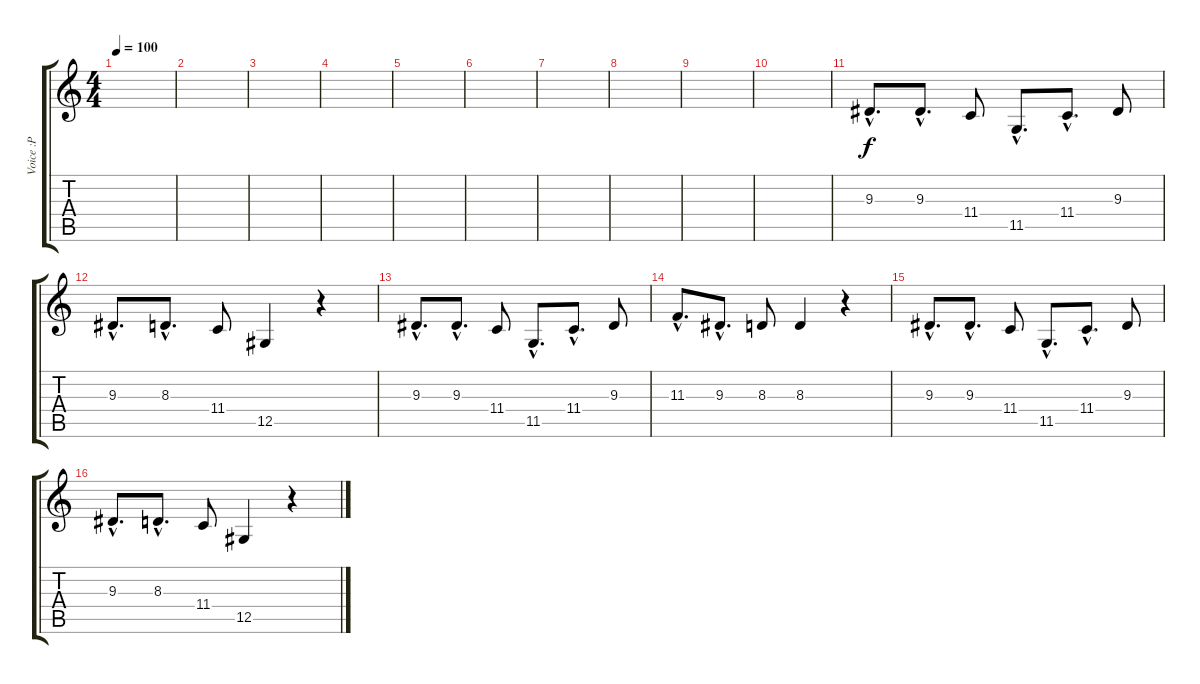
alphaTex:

\track ("Voice :P" "Voice :P") {instrument ocarina}
\staff {score tabs}
\tuning (Eb4 Bb3 Gb3 Db3 Ab2 Eb2) {hide}
\ts (4 4)
\tempo 100
\clef g2
\ks c
|
|
|
|
|
|
|
|
|
|
9.3{hac}.8{d} 9.3{hac}.8{d} 11.4.8 11.5{hac}.8{d} 11.4{hac}.8{d} 9.3.8 |
9.3{hac}.8{d} 8.3{hac}.8{d} 11.4.8 12.5.4 r.4 |
9.3{hac}.8{d} 9.3{hac}.8{d} 11.4.8 11.5{hac}.8{d} 11.4{hac}.8{d} 9.3.8 |
11.3{hac}.8{d} 9.3{hac}.8{d} 8.3.8 8.3.4 r.4 |
9.3{hac}.8{d} 9.3{hac}.8{d} 11.4.8 11.5{hac}.8{d} 11.4{hac}.8{d} 9.3.8 |
9.3{hac}.8{d} 8.3{hac}.8{d} 11.4.8 12.5.4 r.4
